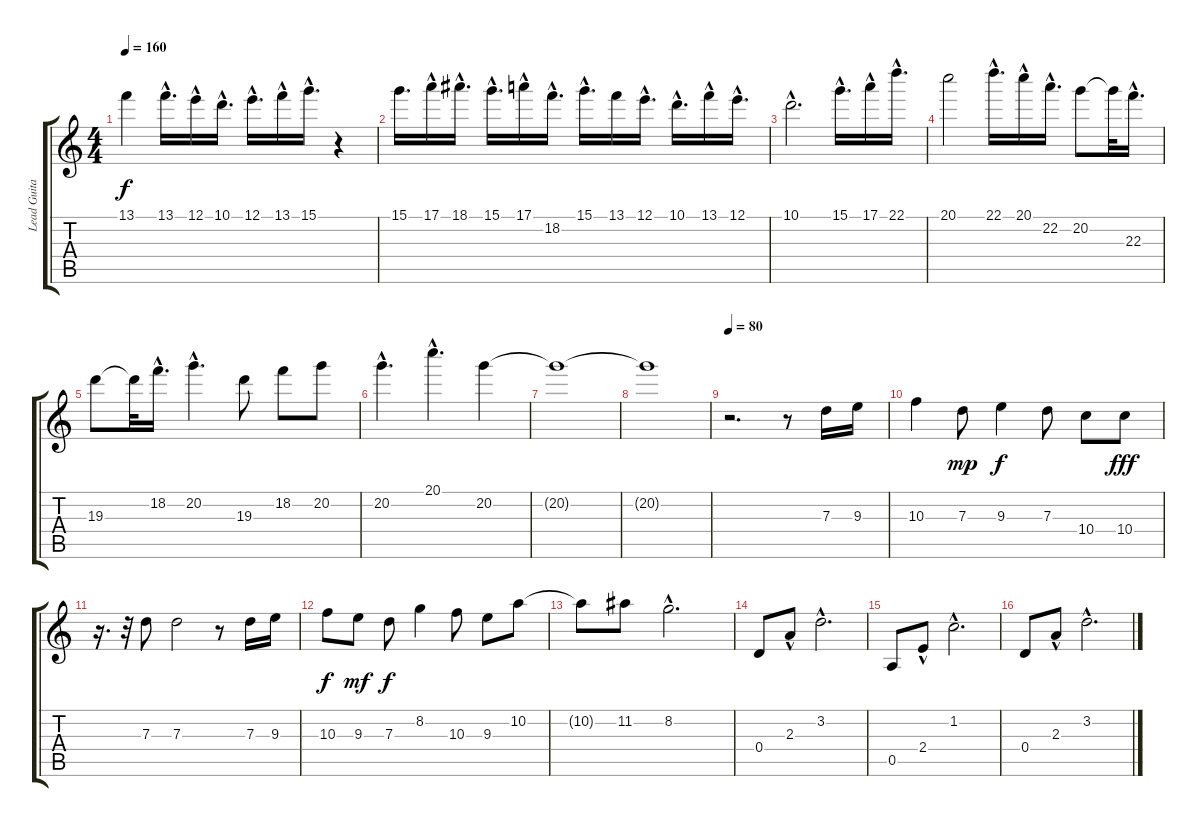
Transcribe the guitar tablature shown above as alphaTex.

\track ("Lead Guitar" "Lead Guita") {instrument electricguitarclean}
\staff {score tabs}
\tuning (E4 B3 G3 D3 A2 E2) {hide}
\ts (4 4)
\tempo 160
\clef g2
\ks c
13.1.4{dy f} 13.1{hac}.16{d} 12.1{hac}.16 10.1{hac}.16{d} 12.1{hac}.16{d} 13.1{hac}.16 15.1{hac}.16{d} r.4 |
15.1.16{d} 17.1{hac}.16 18.1{hac}.16{d} 15.1{hac}.16{d} 17.1{hac}.16 18.2{hac}.16{d} 15.1{hac}.16{d} 13.1.16 12.1{hac}.16{d} 10.1{hac}.16{d} 13.1{hac}.16 12.1{hac}.16{d} |
10.1{hac}.2{d} 15.1{hac}.16{d} 17.1{hac}.16 22.1{hac}.16{d} |
20.1.2 22.1{hac}.16{d} 20.1{hac}.16 22.2{hac}.16{d} 20.2.8 20.2{t}.32 22.3{hac}.16{d} |
19.3.8 19.3{t}.32 18.2{hac}.16{d} 20.2{hac}.4{d} 19.3.8 18.2.8 20.2.8 |
20.2{hac}.4{d} 20.1{hac}.4{d} 20.2.4 |
20.2{t}.1 |
20.2{t}.1 |
\tempo 80
r.2{d} r.8 7.3.16 9.3.16 |
10.3.4 7.3.8{dy mp} 9.3.4{dy f} 7.3.8 10.4.8 10.4.8{dy fff} |
r.16{d} r.32 7.3.8 7.3.2 r.8 7.3.16 9.3.16 |
10.3.8{dy f} 9.3.8{dy mf} 7.3.8{dy f} 8.2.4 10.3.8 9.3.8 10.2.8 |
10.2{t}.8 11.2.8 8.2{hac}.2{d} |
0.4.8 2.3{hac}.8 3.2{hac}.2{d} |
0.5.8 2.4{hac}.8 1.2{hac}.2{d} |
0.4.8 2.3{hac}.8 3.2{hac}.2{d}
